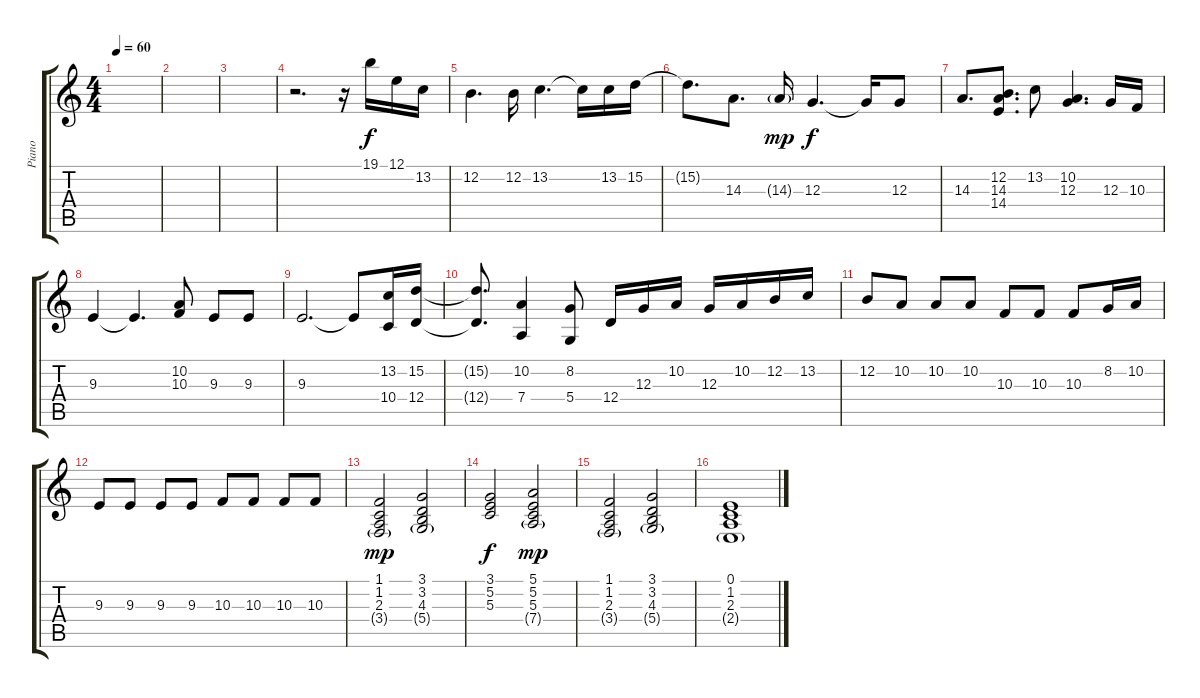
\track ("Piano" "Piano") {instrument brightacousticpiano}
\staff {score tabs}
\tuning (E4 B3 G3 D3 A2 E2) {hide}
\ts (4 4)
\tempo 60
\clef g2
\ks c
|
|
|
r.2{d} r.16 19.1.16 12.1.16 13.2.16 |
12.2.4{d} 12.2.16 13.2.4{d} 13.2{t}.16 13.2.16 15.2.16 |
15.2{t}.8{d} 14.3.8{d} 14.3{g}.16{dy mp} 12.3.4{d dy f} 12.3{t}.16 12.3.8 |
14.3.8{d} (12.2 14.3 14.4).8{d} 13.2.8 (10.2 12.3).4{d} 12.3.16 10.3.16 |
9.3.4 9.3{t}.4{d} (10.2 10.3).8 9.3.8 9.3.8 |
9.3.2{d} 9.3{t}.8 (13.2 10.4).16 (15.2 12.4).16 |
(15.2{t} 12.4{t}).8{d} (10.2 7.4).4 (8.2 5.4).8 12.4.16 12.3.16 10.2.16 12.3.16 10.2.16 12.2.16 13.2.16 |
12.2.8 10.2.8 10.2.8 10.2.8 10.3.8 10.3.8 10.3.8 8.2.16 10.2.16 |
9.3.8 9.3.8 9.3.8 9.3.8 10.3.8 10.3.8 10.3.8 10.3.8 |
(1.1 1.2 2.3 3.4{g}).2{dy mp} (3.1 3.2 4.3 5.4{g}).2 |
(3.1 5.2 5.3).2{dy f} (5.1 5.2 5.3 7.4{g}).2{dy mp} |
(1.1 1.2 2.3 3.4{g}).2 (3.1 3.2 4.3 5.4{g}).2 |
(0.1 1.2 2.3 2.4{g}).1
